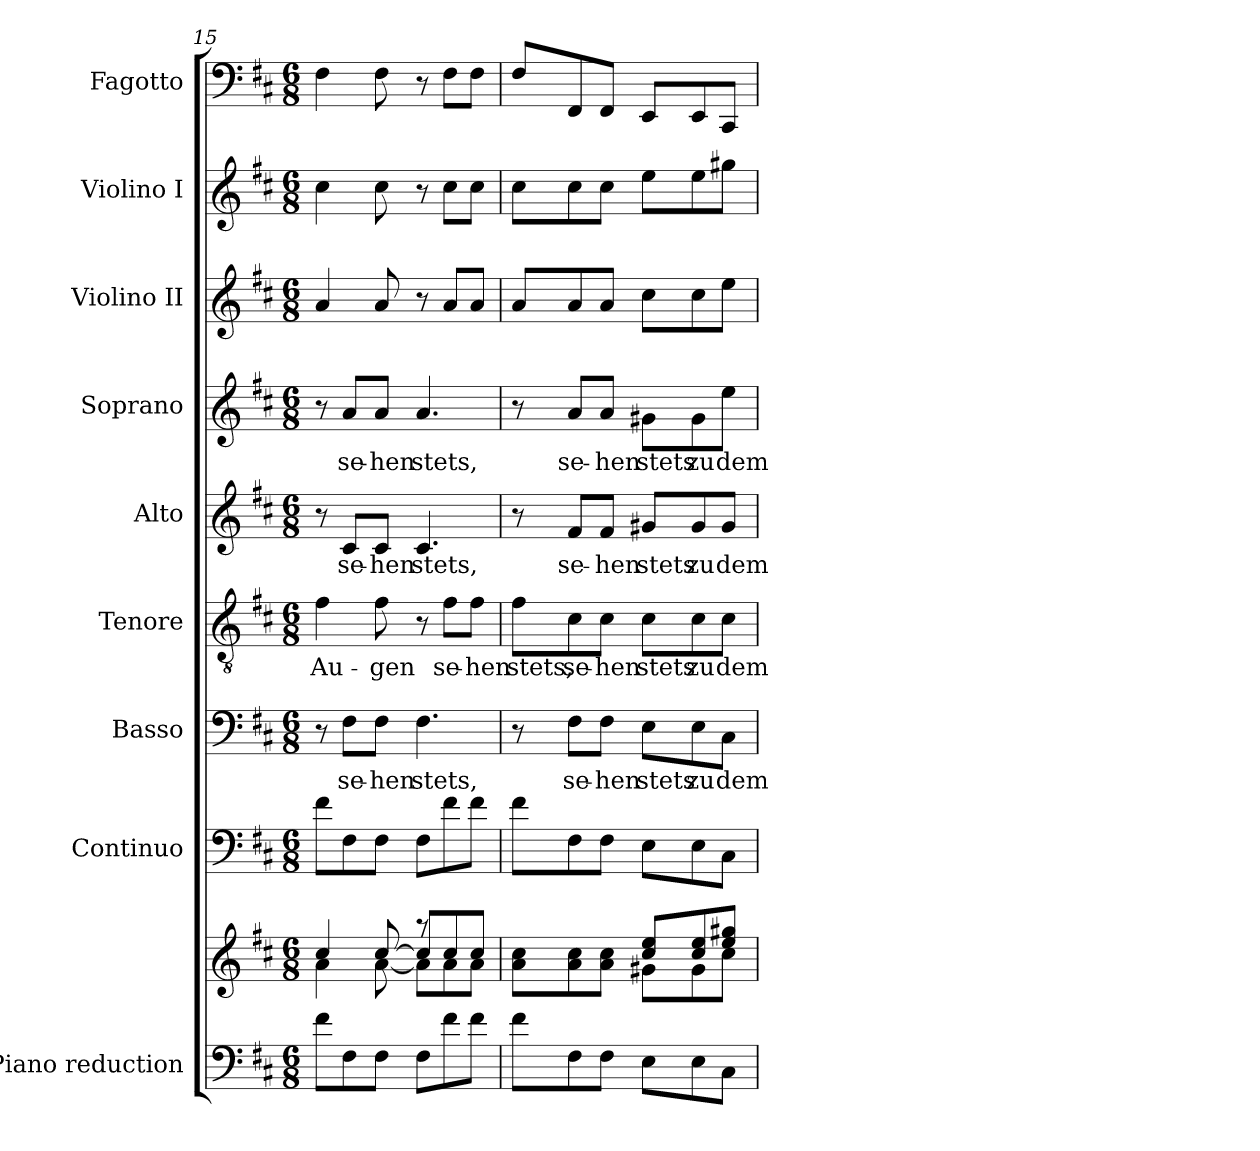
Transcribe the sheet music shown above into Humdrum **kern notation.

**kern	**kern	**kern	**kern	**text	**kern	**text	**kern	**text	**kern	**text	**kern	**kern	**kern
*part9	*part9	*part8	*part7	*part7	*part6	*part6	*part5	*part5	*part4	*part4	*part3	*part2	*part1
*staff10	*staff9	*staff8	*staff7	*staff7	*staff6	*staff6	*staff5	*staff5	*staff4	*staff4	*staff3	*staff2	*staff1
*I"Piano reduction	*	*I"Continuo	*I"Basso	*	*I"Tenore	*	*I"Alto	*	*I"Soprano	*	*I"Violino II	*I"Violino I	*I"Fagotto
*I'Pno	*	*	*	*	*	*	*	*	*	*	*I'Vln	*I'Vln	*
*clefF4	*clefG2	*clefF4	*clefF4	*	*clefGv2	*	*clefG2	*	*clefG2	*	*clefG2	*clefG2	*clefF4
*k[f#c#]	*k[f#c#]	*k[f#c#]	*k[f#c#]	*	*k[f#c#]	*	*k[f#c#]	*	*k[f#c#]	*	*k[f#c#]	*k[f#c#]	*k[f#c#]
*M6/8	*M6/8	*M6/8	*M6/8	*	*M6/8	*	*M6/8	*	*M6/8	*	*M6/8	*M6/8	*M6/8
=15	=15	=15	=15	=15	=15	=15	=15	=15	=15	=15	=15	=15	=15
*	*^	*	*	*	*	*	*	*	*	*	*	*	*
*	*	*^	*	*	*	*	*	*	*	*	*	*	*	*
!	!	!	!	!	!	!	!	!LO:LY:b	!	!	!	!	!	!	!
8f#\L	4cc#/	4a\	4ryy	8f#\L	8r	.	4f#\	Au-	8r	.	8r	.	4a/	4cc#\	4F#\
!	!	!	!	!	!	!LO:LY:b	!	!	!	!LO:LY:b	!	!LO:LY:b	!	!	!
8F#\	.	.	.	8F#\	8F#\L	se-	.	.	8c#/L	se-	8a/L	se-	.	.	.
!	!	!	!	!	!	!LO:LY:b	!	!LO:LY:b	!	!LO:LY:b	!	!LO:LY:b	!	!	!
8F#\J	[8cc#/	[8a\	8rddyy	8F#\J	8F#\J	hen	8f#\	gen	8c#/J	hen	8a/J	hen	8a/	8cc#\	8F#\
!	!	!	!	!	!	!LO:LY:b	!	!	!	!LO:LY:b	!	!LO:LY:b	!	!	!
8F#\L	8cc#!/L]	8a!\L]	8raa	8F#\L	4.F#\	stets,	8r	.	4.c#/	stets,	4.a/	stets,	8r	8r	8r
!	!	!	!	!	!	!	!	!LO:LY:b	!	!	!	!	!	!	!
8f#\	8cc#/	8a\	4ryy	8f#\	.	.	8f#\L	se-	.	.	.	.	8a/L	8cc#\L	8F#\L
!	!	!	!	!	!	!	!	!LO:LY:b	!	!	!	!	!	!	!
8f#\J	8cc#/J	8a\J	.	8f#\J	.	.	8f#\J	hen	.	.	.	.	8a/J	8cc#\J	8F#\J
*	*	*v	*v	*	*	*	*	*	*	*	*	*	*	*	*
=16	=16	=16	=16	=16	=16	=16	=16	=16	=16	=16	=16	=16	=16	=16
!	!	!	!	!	!	!	!LO:LY:b	!	!	!	!	!	!	!
8f#\L	8a\ 8cc#\L	4.ryy	8f#\L	8r	.	8f#\L	stets,	8r	.	8r	.	8a/L	8cc#\L	8F#/L
!	!	!	!	!	!LO:LY:b	!	!LO:LY:b	!	!LO:LY:b	!	!LO:LY:b	!	!	!
8F#\	8a\ 8cc#\	.	8F#\	8F#\L	se-	8c#\	se-	8f#/L	se-	8a/L	se-	8a/	8cc#\	8FF#/
!	!	!	!	!	!LO:LY:b	!	!LO:LY:b	!	!LO:LY:b	!	!LO:LY:b	!	!	!
8F#\J	8a\ 8cc#\J	.	8F#\J	8F#\J	hen	8c#\J	hen	8f#/J	hen	8a/J	hen	8a/J	8cc#\J	8FF#/J
!	!	!	!	!	!LO:LY:b	!	!LO:LY:b	!	!LO:LY:b	!	!LO:LY:b	!	!	!
8E\L	8cc#/ 8ee/L	8g#X\L	8E\L	8E\L	stets	8c#\L	stets	8g#X/L	stets	8g#X\L	stets	8cc#\L	8ee\L	8EE/L
!	!	!	!	!	!LO:LY:b	!	!LO:LY:b	!	!LO:LY:b	!	!LO:LY:b	!	!	!
8E\	8cc#/ 8ee/	8g#\	8E\	8E\	zu	8c#\	zu	8g#/	zu	8g#\	zu	8cc#\	8ee\	8EE/
!	!	!	!	!	!LO:LY:b	!	!LO:LY:b	!	!LO:LY:b	!	!LO:LY:b	!	!	!
8C#\J	8ee/ 8gg#X/J	8cc#\J	8C#\J	8C#\J	dem	8c#\J	dem	8g#/J	dem	8ee\J	dem	8ee\J	8gg#X\J	8CC#/J
*	*v	*v	*	*	*	*	*	*	*	*	*	*	*	*
=	=	=	=	=	=	=	=	=	=	=	=	=	=
*-	*-	*-	*-	*-	*-	*-	*-	*-	*-	*-	*-	*-	*-
